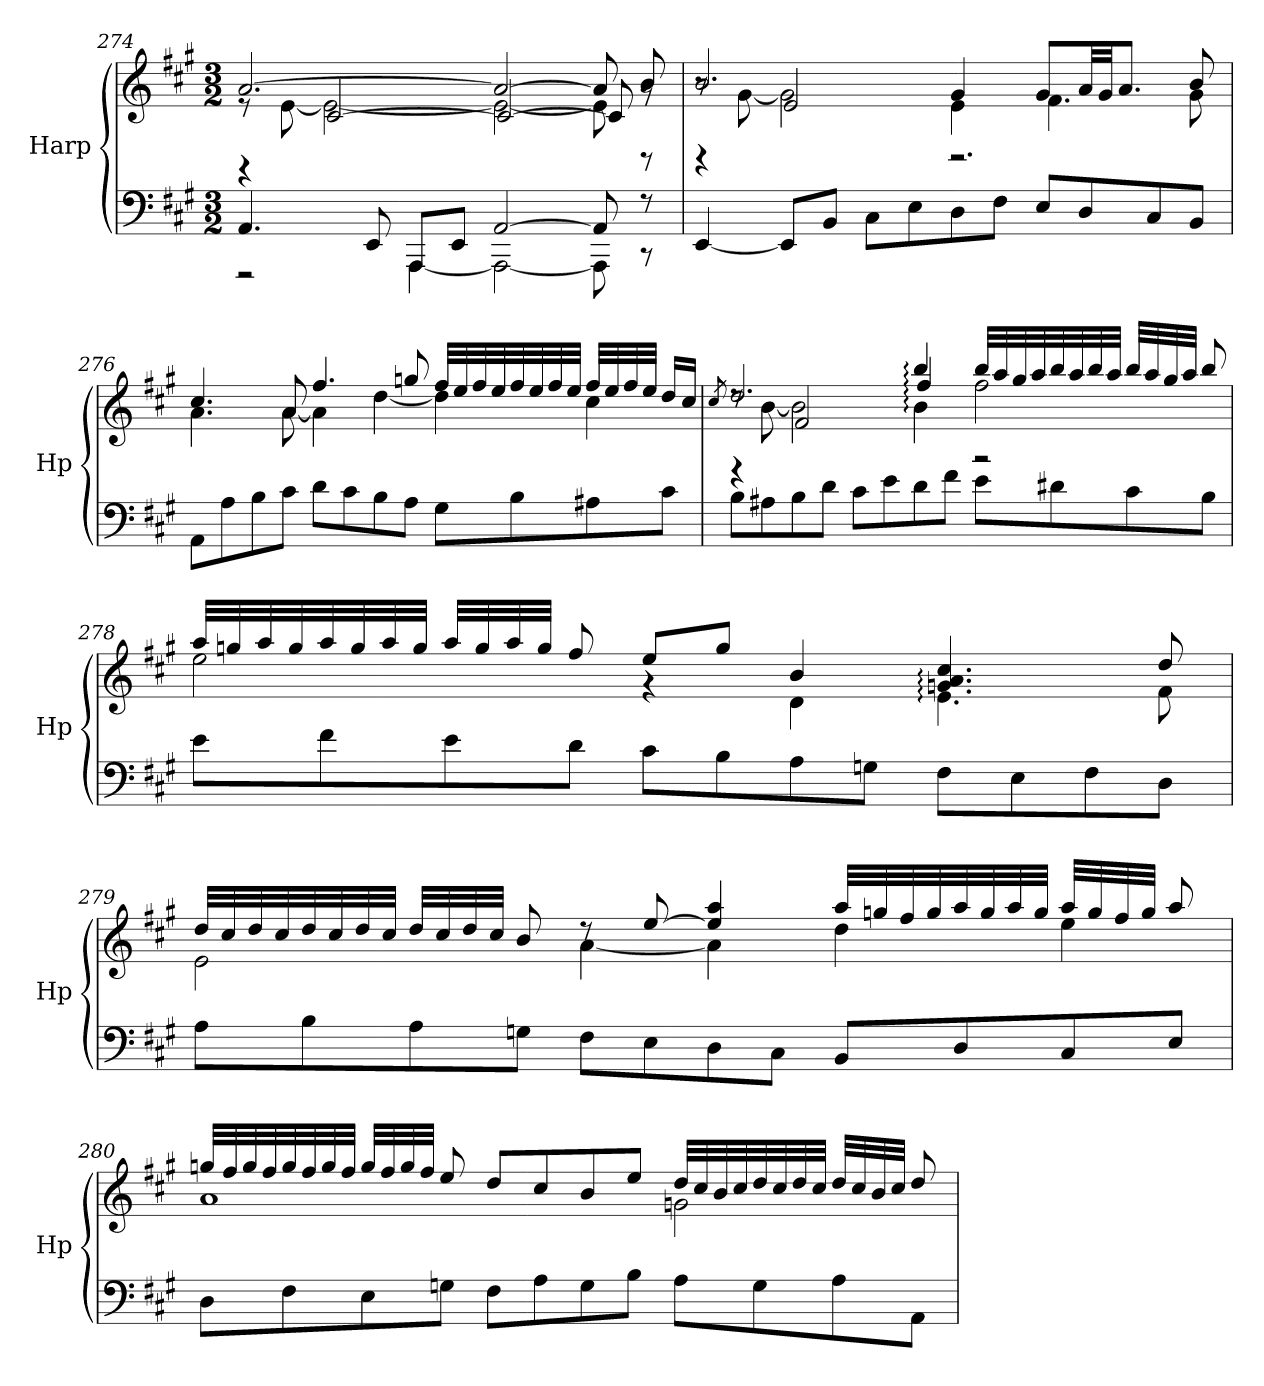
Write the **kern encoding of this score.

**kern	**kern
*part1	*part1
*staff2	*staff1
*I"Harp	*
*I'Hp	*
*clefF4	*clefG2
*k[f#c#g#]	*k[f#c#g#]
*M3/2	*M3/2
=274	=274
*^	*^
*	*	*	*^
4.AA/	2r	[2.a/	8re	4rGG
.	.	.	[8e\	.
.	.	.	2e\_	[2c#/
8EE/	.	.	.	.
8AAA/L	[4AAA\	.	.	.
8EE/J	.	.	.	.
[2AA/	2AAA\_	2a/_	2e\_	2c#/_
8AA/]	8AAA\]	8a/]	8e\]	8c#/]
8r	8r	8b/	8rg	8rBB
*v	*v	*	*	*
!!LO:LB:g=z	!!	!!
=275	=275	=275	=275
[4EE/	2.b/	8r	4rBB
.	.	[8g#\	.
8EE/L]	.	2g#\]	2e/
8BB/J	.	.	.
8C#\L	.	.	.
8E\	.	.	.
8D\	4g#/	4e\	2.rBB
8F#\J	.	.	.
8E/L	8g#/L	4.f#\	.
8D/	32a/LL	.	.
.	32g#/JJ	.	.
.	8.a/J	.	.
8C#/	.	.	.
8BB/J	8b/	8g#\	.
*	*	*v	*v
=276	=276	=276
8AA\L	4.cc#/	4.a\
8A\	.	.
8B\	.	.
8c#\J	8a/	[8a\
8d\L	4.ff#/	4a\]
8c#\	.	.
8B\	.	[4dd\
8A\J	8ggn/	.
8G#\L	32ff#/LLL	4dd\]
.	32ee/	.
.	32ff#/	.
.	32ee/	.
8B\	32ff#/	.
.	32ee/	.
.	32ff#/	.
.	32ee/JJJ	.
8A#X\	32ff#/LLL	4cc#\
.	32ee/	.
.	32ff#/	.
.	32ee/JJJ	.
8c#\J	16dd/LL	.
.	16cc#/JJ	.
*	*v	*v
!!LO:LB:g=z
=277	=277
.	8qcc#/
*	*^
*	*	*^
8B\L	2.dd/	8rdd	4rD
8A#X\	.	[8b\	.
8B\	.	2b\]	2f#/
8d\J	.	.	.
8c#\L	.	.	.
8e\	.	.	.
8d\	4bb:/	4ff#:/	4b:\
8f#\J	.	.	.
8e\L	32bb/LLL	2ff#\	2rF
.	32aa/	.	.
.	32gg#/	.	.
.	32aa/	.	.
8d#X\	32bb/	.	.
.	32aa/	.	.
.	32bb/	.	.
.	32aa/JJJ	.	.
8c#\	32bb/LLL	.	.
.	32aa/	.	.
.	32gg#/	.	.
.	32aa/JJJ	.	.
8B\J	8bb/	.	.
*	*	*v	*v
!!LO:LB:g=z
=278	=278	=278
8e\L	32aa/LLL	2ee\
.	32ggn/	.
.	32aa/	.
.	32gg/	.
8f#\	32aa/	.
.	32gg/	.
.	32aa/	.
.	32gg/JJJ	.
8e\	32aa/LLL	.
.	32gg/	.
.	32aa/	.
.	32gg/JJJ	.
8d\J	8ff#/	.
8c#\L	8ee/L	4rg
8B\	8gg/J	.
8A\	4b/	4d\
8Gn\J	.	.
8F#\L	4.gn/: 4.a/: 4.cc#/:	4.e:\
8E\	.	.
8F#\	.	.
8D\J	8dd/	8f#\
!!LO:PB:g=z	!!
=279	=279	=279
8A\L	32dd/LLL	2e\
.	32cc#/	.
.	32dd/	.
.	32cc#/	.
8B\	32dd/	.
.	32cc#/	.
.	32dd/	.
.	32cc#/JJJ	.
8A\	32dd/LLL	.
.	32cc#/	.
.	32dd/	.
.	32cc#/JJJ	.
8Gn\J	8b/	.
8F#\L	8rdd	[4a\
8E\	[8ee/	.
8D\	4ee/] 4aa/	4a\]
8C#\J	.	.
8BB/L	32aa/LLL	4dd\
.	32ggn/	.
.	32ff#/	.
.	32gg/	.
8D/	32aa/	.
.	32gg/	.
.	32aa/	.
.	32gg/JJJ	.
8C#/	32aa/LLL	4ee\
.	32gg/	.
.	32ff#/	.
.	32gg/JJJ	.
8E/J	8aa/	.
!!LO:LB:g=z	!!
=280	=280	=280
8D\L	32ggn/LLL	1a
.	32ff#/	.
.	32gg/	.
.	32ff#/	.
8F#\	32gg/	.
.	32ff#/	.
.	32gg/	.
.	32ff#/JJJ	.
8E\	32gg/LLL	.
.	32ff#/	.
.	32gg/	.
.	32ff#/JJJ	.
8Gn\J	8ee/	.
8F#\L	8dd/L	.
8A\	8cc#/	.
8G\	8b/	.
8B\J	8ee/J	.
8A\L	32dd/LLL	2gn\
.	32cc#/	.
.	32b/	.
.	32cc#/	.
8G\	32dd/	.
.	32cc#/	.
.	32dd/	.
.	32cc#/JJJ	.
8A\	32dd/LLL	.
.	32cc#/	.
.	32b/	.
.	32cc#/JJJ	.
8AA\J	8dd/	.
*	*v	*v
=	=
*-	*-
